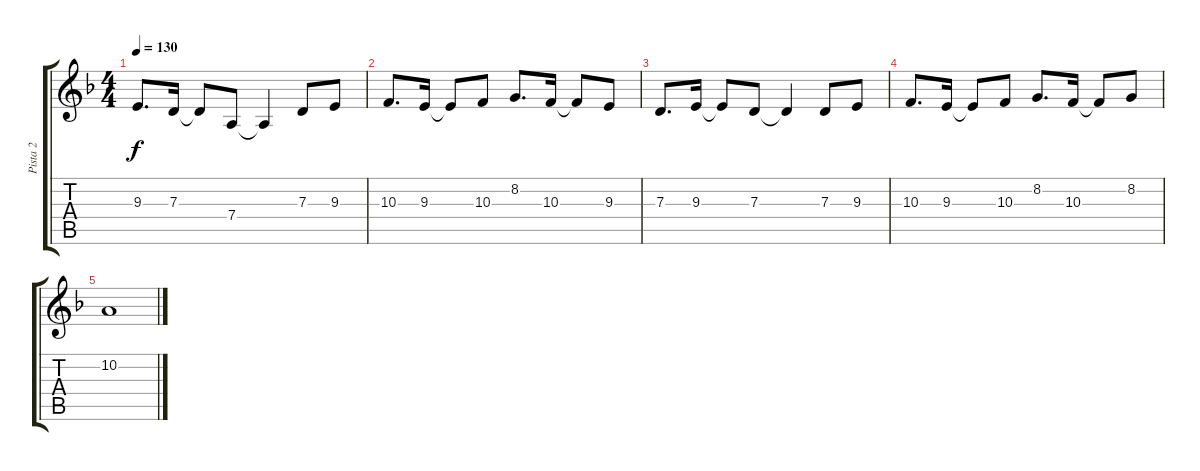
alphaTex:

\track ("Pista 2" "Pista 2") {instrument altosax}
\staff {score tabs}
\tuning (E4 B3 G3 D3 A2 E2) {hide}
\ts (4 4)
\tempo 130
\clef g2
\ks dminor
9.3.8{d dy f} 7.3.16 7.3{t}.8 7.4.8 7.4{t}.4 7.3.8 9.3.8 |
10.3.8{d} 9.3.16 9.3{t}.8 10.3.8 8.2.8{d} 10.3.16 10.3{t}.8 9.3.8 |
7.3.8{d} 9.3.16 9.3{t}.8 7.3.8 7.3{t}.4 7.3.8 9.3.8 |
10.3.8{d} 9.3.16 9.3{t}.8 10.3.8 8.2.8{d} 10.3.16 10.3{t}.8 8.2.8 |
10.2.1
